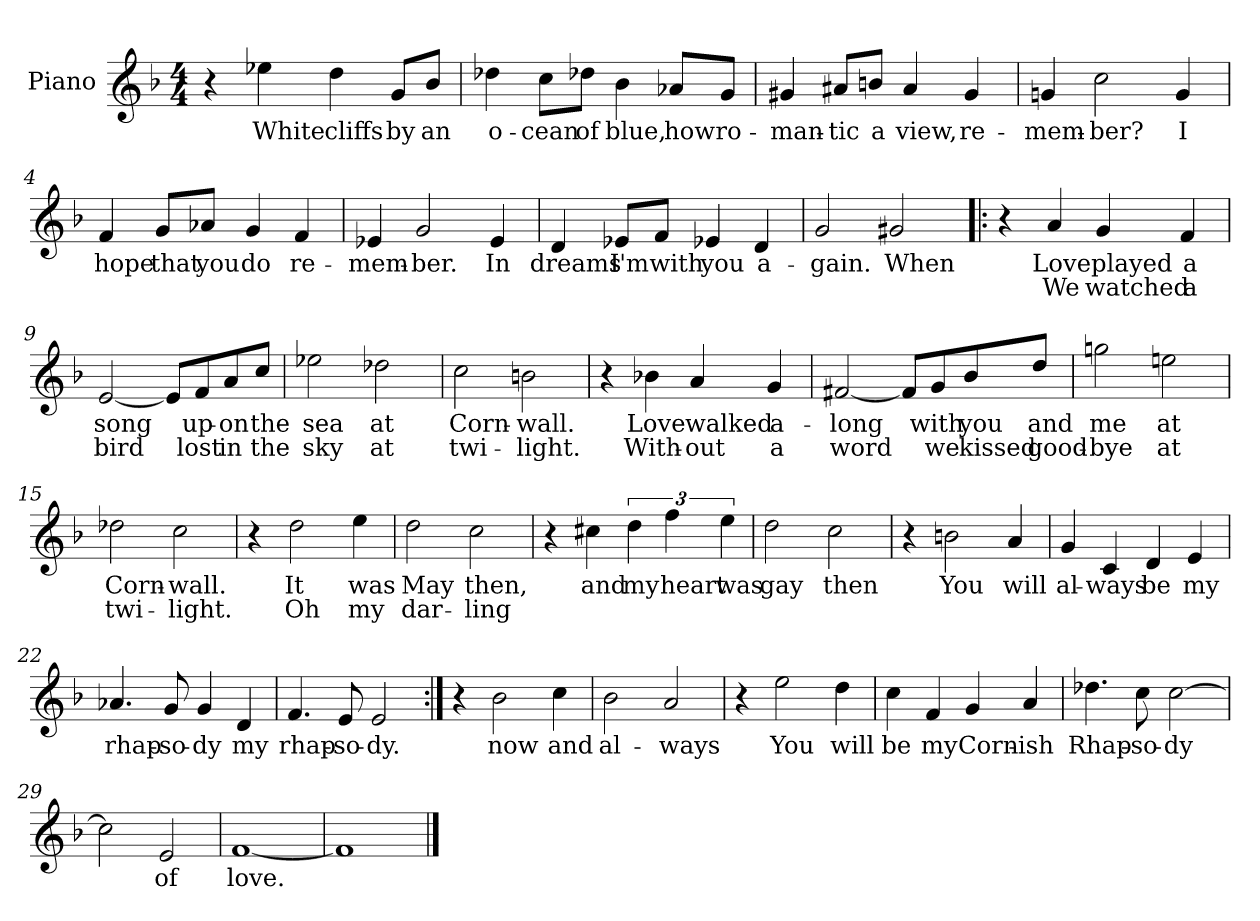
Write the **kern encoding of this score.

**kern	**text	**text
*part1	*part1	*part1
*staff1	*staff1	*staff1
*I"Piano	*	*
*I'Pno	*	*
*clefG2	*	*
*k[b-]	*	*
*F:	*	*
*M4/4	*	*
=	=	=
4r	.	.
4ee-X\	White	.
4dd\	cliffs	.
8g/L	by	.
8b-/J	an	.
=1	=1	=1
4dd-X\	o-	.
8cc\L	-cean	.
8dd-X\J	of	.
4b-\	blue,	.
8a-X/L	how	.
8g/J	ro-	.
=2	=2	=2
4g#X/	-man-	.
8a#X/L	-tic	.
8bn/J	a	.
4a#/	view,	.
4g#/	re-	.
=3	=3	=3
4gn/	-mem-	.
2cc\	-ber?	.
4g/	I	.
!!LO:LB:g=z
=4	=4	=4
4f/	hope	.
8g/L	that	.
8a-X/J	you	.
4g/	do	.
4f/	re-	.
=5	=5	=5
4e-X/	-mem-	.
2g/	-ber.	.
4e-/	In	.
=6	=6	=6
4d/	dreams	.
8e-X/L	I'm	.
8f/J	with	.
4e-X/	you	.
4d/	a-	.
=7	=7	=7
2g/	-gain.	.
2g#X/	When	.
!!LO:LB:g=z
=8!|:	=8!|:	=8!|:
4r	.	.
4a/	Love	We
4g/	played	watched
4f/	a	a
=9	=9	=9
[2e/	song	bird
8e/L]	.	.
8f/	up-	lost
8a/	-on	in
8cc/J	the	the
=10	=10	=10
2ee-X\	sea	sky
2dd-X\	at	at
=11	=11	=11
2cc\	Corn-	twi-
2bn\	-wall.	-light.
!!LO:LB:g=z
=12	=12	=12
4r	.	.
4b-X\	Love	With-
4a/	walked	-out
4g/	a-	a
=13	=13	=13
[2f#X/	-long	word
8f#/L]	.	.
8g/	with	we
8b-/	you	kissed
8dd/J	and	good-
=14	=14	=14
2ggn\	me	-bye
2een\	at	at
=15	=15	=15
2dd-X\	Corn-	twi-
2cc\	-wall.	-light.
!!LO:LB:g=z
=16	=16	=16
4r	.	.
2dd\	It	Oh
4ee\	was	my
=17	=17	=17
2dd\	May	dar-
2cc\	then,	-ling
=18	=18	=18
4r	.	.
4cc#X\	and	.
6dd\	my	.
6ff\	heart	.
6ee\	was	.
=19	=19	=19
2dd\	gay	.
2cc\	then	.
=20	=20	=20
4r	.	.
2bn\	You	.
4a/	will	.
!!LO:LB:g=z
=21	=21	=21
4g/	al-	.
4c/	-ways	.
4d/	be	.
4e/	my	.
=22	=22	=22
4.a-X/	rhap-	.
8g/	-so-	.
4g/	-dy	.
4d/	my	.
=23	=23	=23
4.f/	rhap-	.
8e/	-so-	.
2e/	-dy.	.
=24:|!	=24:|!	=24:|!
4r	.	.
2b-\	now	.
4cc\	and	.
=25	=25	=25
2b-\	al-	.
2a/	-ways	.
=26	=26	=26
4r	.	.
2ee\	You	.
4dd\	will	.
!!LO:LB:g=z
=27	=27	=27
4cc\	be	.
4f/	my	.
4g/	Corn-	.
4a/	-ish	.
=28	=28	=28
4.dd-X\	Rhap-	.
8cc\	-so-	.
[2cc\	-dy	.
=29	=29	=29
2cc\]	.	.
2e/	of	.
=30	=30	=30
[1f	love.	.
=31	=31	=31
1f]	.	.
==	==	==
*-	*-	*-
